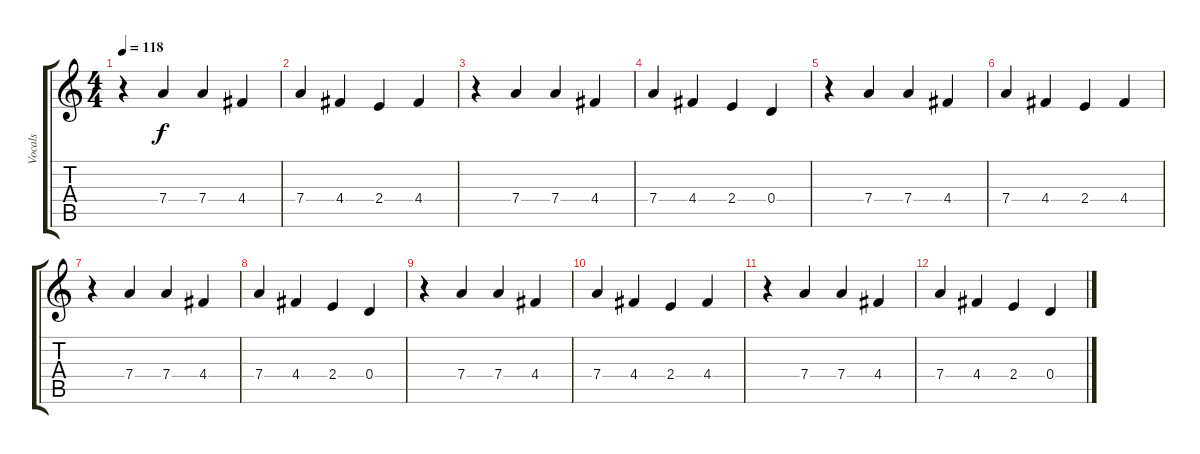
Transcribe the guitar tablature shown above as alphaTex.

\track ("Vocals" "Vocals") {instrument contrabass}
\staff {score tabs}
\tuning (E4 B3 G3 D3 A2 E2) {hide}
\ts (4 4)
\tempo 118
\clef g2
\ks c
r.4{dy f} 7.4.4 7.4.4 4.4.4 |
7.4.4 4.4.4 2.4.4 4.4.4 |
r.4 7.4.4 7.4.4 4.4.4 |
7.4.4 4.4.4 2.4.4 0.4.4 |
r.4 7.4.4 7.4.4 4.4.4 |
7.4.4 4.4.4 2.4.4 4.4.4 |
r.4 7.4.4 7.4.4 4.4.4 |
7.4.4{volume 1} 4.4.4 2.4.4 0.4.4 |
r.4 7.4.4 7.4.4 4.4.4 |
7.4.4 4.4.4 2.4.4 4.4.4 |
r.4 7.4.4 7.4.4 4.4.4 |
7.4.4 4.4.4 2.4.4 0.4.4
